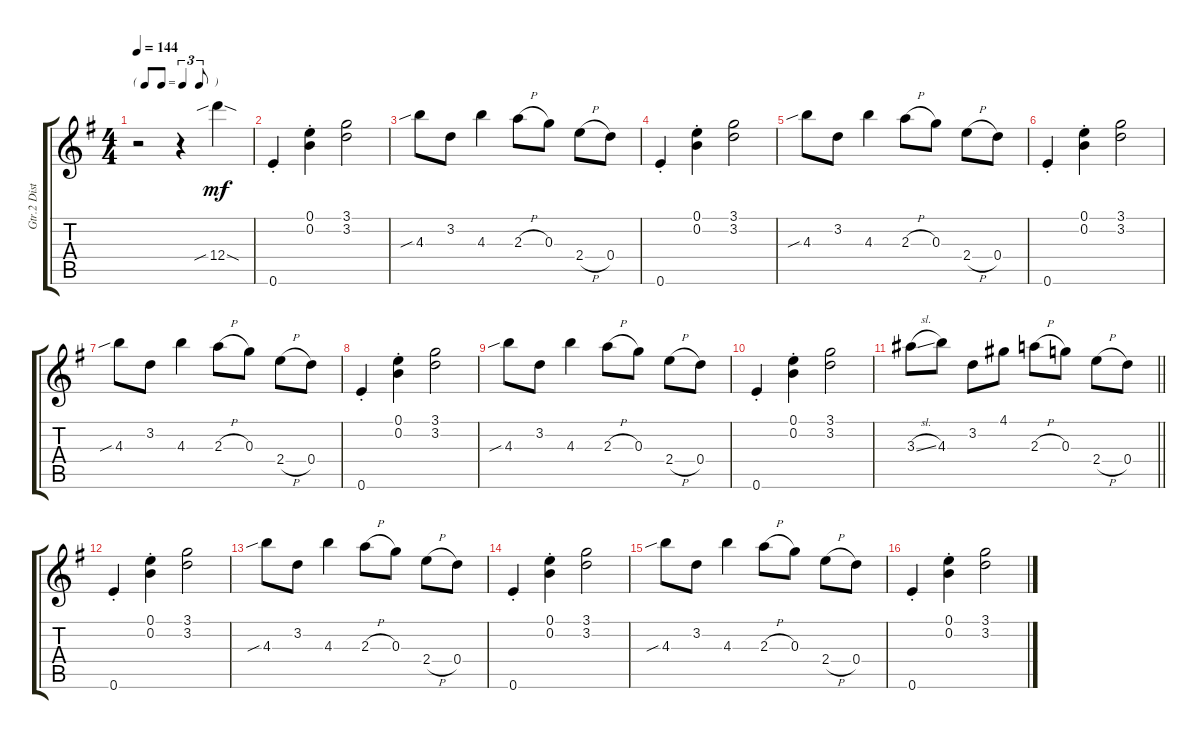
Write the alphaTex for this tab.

\track ("Gtr.2 Distortion Gtr" "Gtr.2 Dist") {instrument distortionguitar}
\staff {score tabs}
\tuning (E4 B3 G4 D4 A3 E3) {hide}
\ts (4 4)
\tf triplet8th
\tempo 144
\clef g2
\ks g
r.2{dy mf instrument distortionguitar} r.4 12.4{sib sod}.4 |
0.6{st}.4 (0.1{st} 0.2{st}).4 (3.1 3.2).2 |
4.3{sib}.8 3.2.8 4.3.4 2.3{h}.8 0.3.8 2.4{h}.8 0.4.8 |
0.6{st}.4 (0.1{st} 0.2{st}).4 (3.1 3.2).2 |
4.3{sib}.8 3.2.8 4.3.4 2.3{h}.8 0.3.8 2.4{h}.8 0.4.8 |
0.6{st}.4 (0.1{st} 0.2{st}).4 (3.1 3.2).2 |
4.3{sib}.8 3.2.8 4.3.4 2.3{h}.8 0.3.8 2.4{h}.8 0.4.8 |
0.6{st}.4 (0.1{st} 0.2{st}).4 (3.1 3.2).2 |
4.3{sib}.8 3.2.8 4.3.4 2.3{h}.8 0.3.8 2.4{h}.8 0.4.8 |
0.6{st}.4 (0.1{st} 0.2{st}).4 (3.1 3.2).2 |
\barLineRight lightlight
3.3{sl}.8 4.3.8 3.2.8 4.1.8 2.3{h}.8 0.3.8 2.4{h}.8 0.4.8 |
0.6{st}.4 (0.1{st} 0.2{st}).4 (3.1 3.2).2 |
4.3{sib}.8 3.2.8 4.3.4 2.3{h}.8 0.3.8 2.4{h}.8 0.4.8 |
0.6{st}.4 (0.1{st} 0.2{st}).4 (3.1 3.2).2 |
4.3{sib}.8 3.2.8 4.3.4 2.3{h}.8 0.3.8 2.4{h}.8 0.4.8 |
0.6{st}.4 (0.1{st} 0.2{st}).4 (3.1 3.2).2
